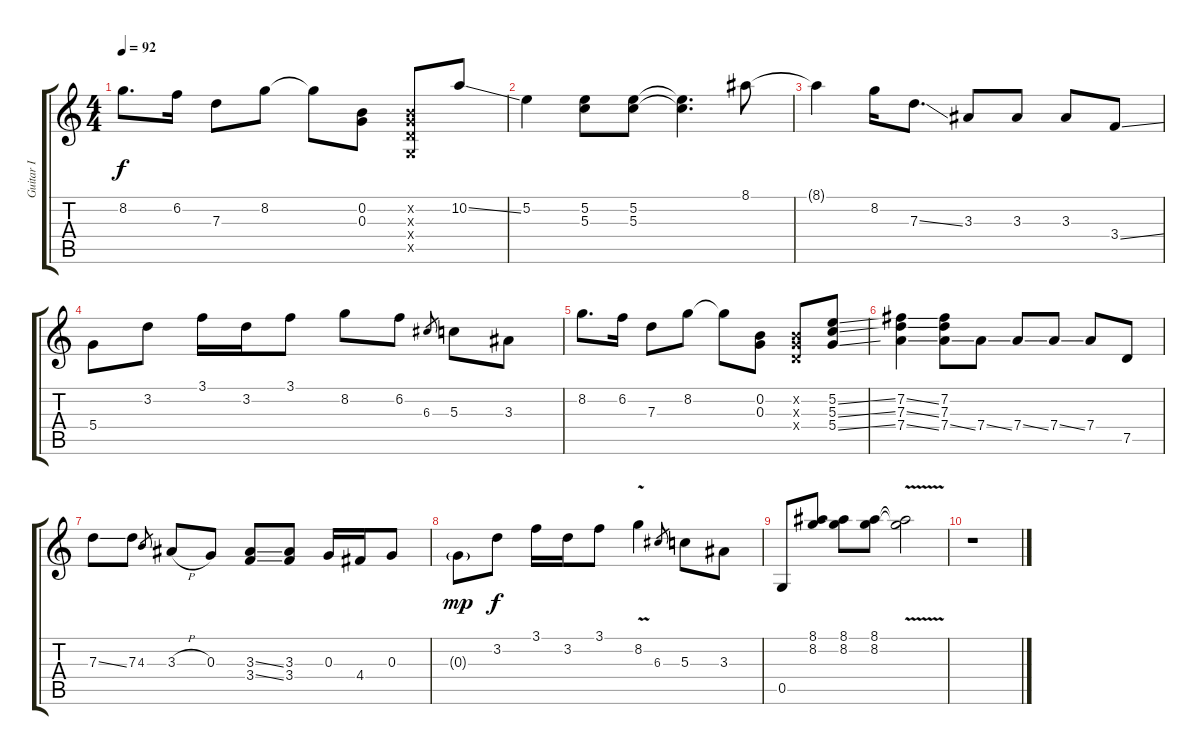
\track ("Guitar I " "Guitar I ") {instrument acousticguitarnylon}
\staff {score tabs}
\tuning (D4 B3 G3 D3 G2 D2) {hide}
\ts (4 4)
\tempo 92
\clef g2
\ks c
8.2.8{d dy f} 6.2.16 7.3.8 8.2.8 8.2{t}.8 (0.2 0.3).8 (0.2{x} 0.3{x} 0.4{x} 0.5{x}).8 10.2{ss}.8 |
5.2.4 (5.2 5.3).8 (5.2 5.3).8 (5.2{t} 5.3{t}).4{d} 8.1.8 |
8.1{t}.4 8.2.16 7.3{ss}.8{d} 3.3.8 3.3.8 3.3.8 3.4{ss}.8 |
5.4.8 3.2.8 3.1.16 3.2.16 3.1.8 8.2.8 6.2.8 6.3.8{gr} 5.3.8 3.3.8 |
8.2.8{d} 6.2.16 7.3.8 8.2.8 8.2{t}.8 (0.2 0.3).8 (0.2{x} 0.3{x} 0.4{x}).8 (5.2{ss} 5.3{ss} 5.4{ss}).8 |
(7.2{ss} 7.3{ss} 7.4{ss}).4 (7.2 7.3 7.4{ss}).8 7.4{ss}.8 7.4{ss}.8 7.4{ss}.8 7.4.8 7.5.8 |
7.3{ss}.8 7.3.8 4.3.8{gr} 3.3{h}.8 0.3.8 (3.3{ss} 3.4{ss}).8 (3.3 3.4).8 0.3.16 4.4.16 0.3.8 |
0.3{g}.8{dy mp} 3.2.8{dy f} 3.1.16 3.2.16 3.1.8 8.2{v}.4 6.3.8{gr} 5.3.8 3.3.8 |
0.5.8 (8.1 8.2).8 (8.1 8.2).8 (8.1 8.2).8 (8.1{v t} 8.2{v t}).2 |
r.1
